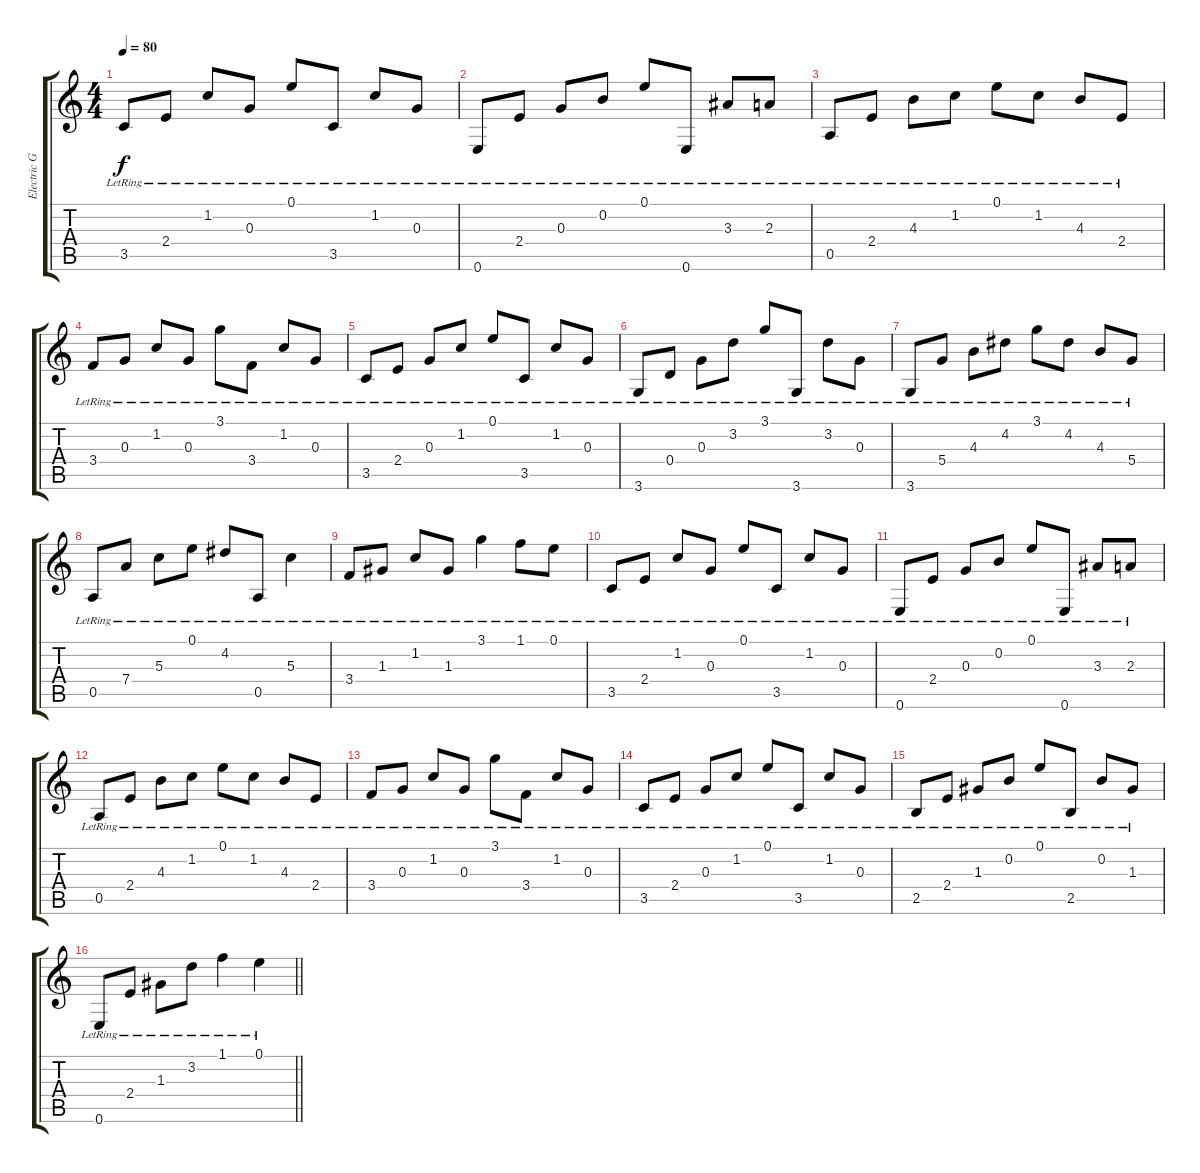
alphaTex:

\track ("Electric Guitar III" "Electric G") {instrument electricguitarclean bank 4}
\staff {score tabs}
\tuning (E4 B3 G3 D3 A2 E2) {hide}
\ts (4 4)
\tempo 80
\clef g2
\ks c
3.5{lr}.8{dy f} 2.4{lr}.8 1.2{lr}.8 0.3{lr}.8 0.1{lr}.8 3.5{lr}.8 1.2{lr}.8 0.3{lr}.8 |
0.6{lr}.8 2.4{lr}.8 0.3{lr}.8 0.2{lr}.8 0.1{lr}.8 0.6{lr}.8 3.3{lr}.8 2.3{lr}.8 |
0.5{lr}.8 2.4{lr}.8 4.3{lr}.8 1.2{lr}.8 0.1{lr}.8 1.2{lr}.8 4.3{lr}.8 2.4{lr}.8 |
3.4{lr}.8 0.3{lr}.8 1.2{lr}.8 0.3{lr}.8 3.1{lr}.8 3.4{lr}.8 1.2{lr}.8 0.3{lr}.8 |
3.5{lr}.8 2.4{lr}.8 0.3{lr}.8 1.2{lr}.8 0.1{lr}.8 3.5{lr}.8 1.2{lr}.8 0.3{lr}.8 |
3.6{lr}.8 0.4{lr}.8 0.3{lr}.8 3.2{lr}.8 3.1{lr}.8 3.6{lr}.8 3.2{lr}.8 0.3{lr}.8 |
3.6{lr}.8 5.4{lr}.8 4.3{lr}.8 4.2{lr}.8 3.1{lr}.8 4.2{lr}.8 4.3{lr}.8 5.4{lr}.8 |
0.5{lr}.8 7.4{lr}.8 5.3{lr}.8 0.1{lr}.8 4.2{lr}.8 0.5{lr}.8 5.3{lr}.4 |
3.4{lr}.8 1.3{lr}.8 1.2{lr}.8 1.3{lr}.8 3.1{lr}.4 1.1{lr}.8 0.1{lr}.8 |
3.5{lr}.8 2.4{lr}.8 1.2{lr}.8 0.3{lr}.8 0.1{lr}.8 3.5{lr}.8 1.2{lr}.8 0.3{lr}.8 |
0.6{lr}.8 2.4{lr}.8 0.3{lr}.8 0.2{lr}.8 0.1{lr}.8 0.6{lr}.8 3.3{lr}.8 2.3{lr}.8 |
0.5{lr}.8 2.4{lr}.8 4.3{lr}.8 1.2{lr}.8 0.1{lr}.8 1.2{lr}.8 4.3{lr}.8 2.4{lr}.8 |
3.4{lr}.8 0.3{lr}.8 1.2{lr}.8 0.3{lr}.8 3.1{lr}.8 3.4{lr}.8 1.2{lr}.8 0.3{lr}.8 |
3.5{lr}.8 2.4{lr}.8 0.3{lr}.8 1.2{lr}.8 0.1{lr}.8 3.5{lr}.8 1.2{lr}.8 0.3{lr}.8 |
2.5{lr}.8 2.4{lr}.8 1.3{lr}.8 0.2{lr}.8 0.1{lr}.8 2.5{lr}.8 0.2{lr}.8 1.3{lr}.8 |
\barLineRight lightlight
0.6{lr}.8 2.4{lr}.8 1.3{lr}.8 3.2{lr}.8 1.1{lr}.4 0.1{lr}.4
